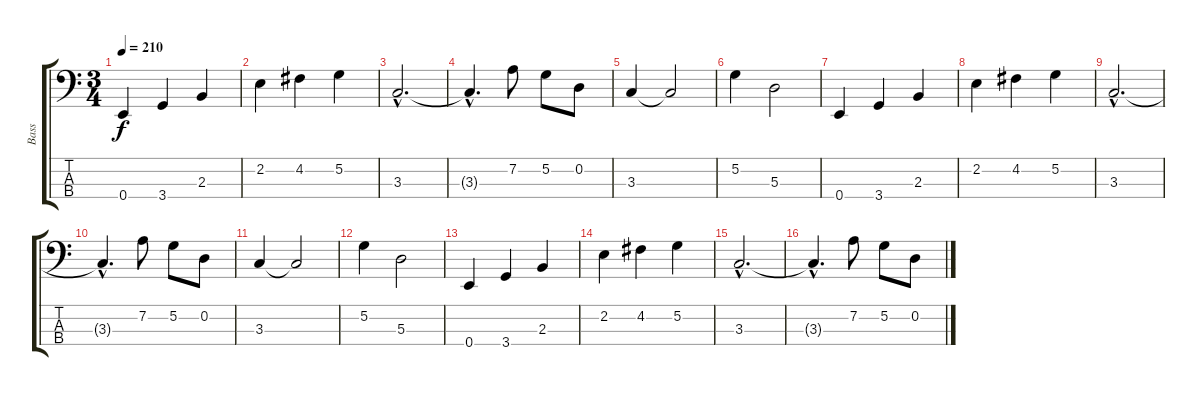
\track ("Bass" "Bass") {instrument electricbassfinger}
\staff {score tabs}
\tuning (G2 D2 A1 E1) {hide}
\ts (3 4)
\tempo 210
\clef f4
\ks c
0.4.4{dy f} 3.4.4 2.3.4 |
2.2.4 4.2.4 5.2.4 |
3.3{hac}.2{d} |
3.3{hac t}.4{d} 7.2.8 5.2.8 0.2.8 |
3.3.4 3.3{t}.2 |
5.2.4 5.3.2 |
0.4.4 3.4.4 2.3.4 |
2.2.4 4.2.4 5.2.4 |
3.3{hac}.2{d} |
3.3{hac t}.4{d} 7.2.8 5.2.8 0.2.8 |
3.3.4 3.3{t}.2 |
5.2.4 5.3.2 |
0.4.4 3.4.4 2.3.4 |
2.2.4 4.2.4 5.2.4 |
3.3{hac}.2{d} |
3.3{hac t}.4{d} 7.2.8 5.2.8 0.2.8
